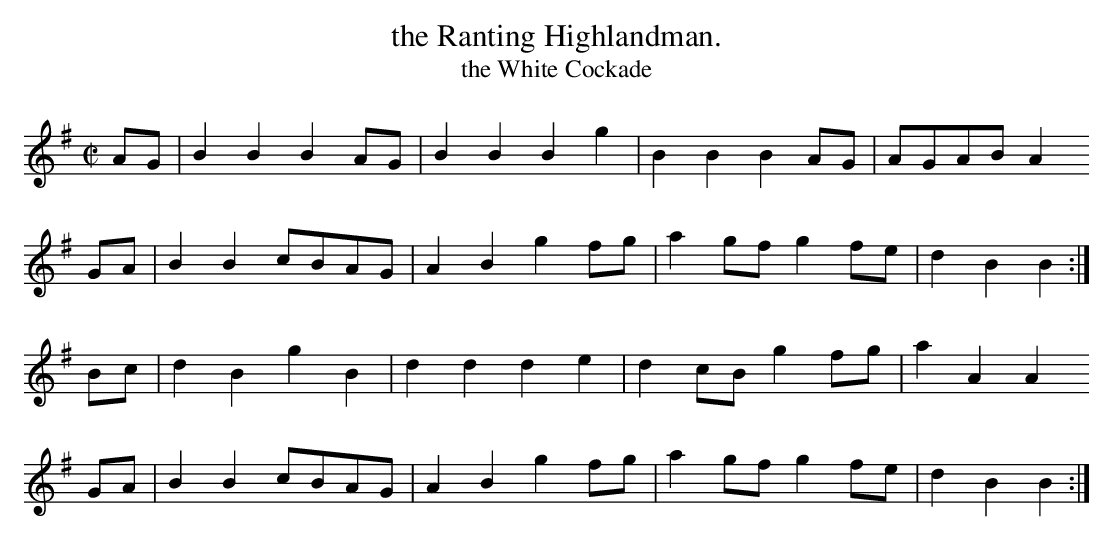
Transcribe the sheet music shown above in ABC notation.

X:1
T:the Ranting Highlandman.
T:the White Cockade
M:C|
L:1/8
K:G
AG|B2B2 B2AG|B2B2 B2g2|B2B2 B2AG|AGAB A2
GA|B2B2 cBAG|A2B2 g2fg|a2gf g2fe|d2B2 B2:|
Bc|d2B2 g2B2|d2d2 d2e2|d2cB g2fg|a2A2 A2
GA|B2B2 cBAG|A2B2 g2fg|a2gf g2fe|d2B2 B2:|
